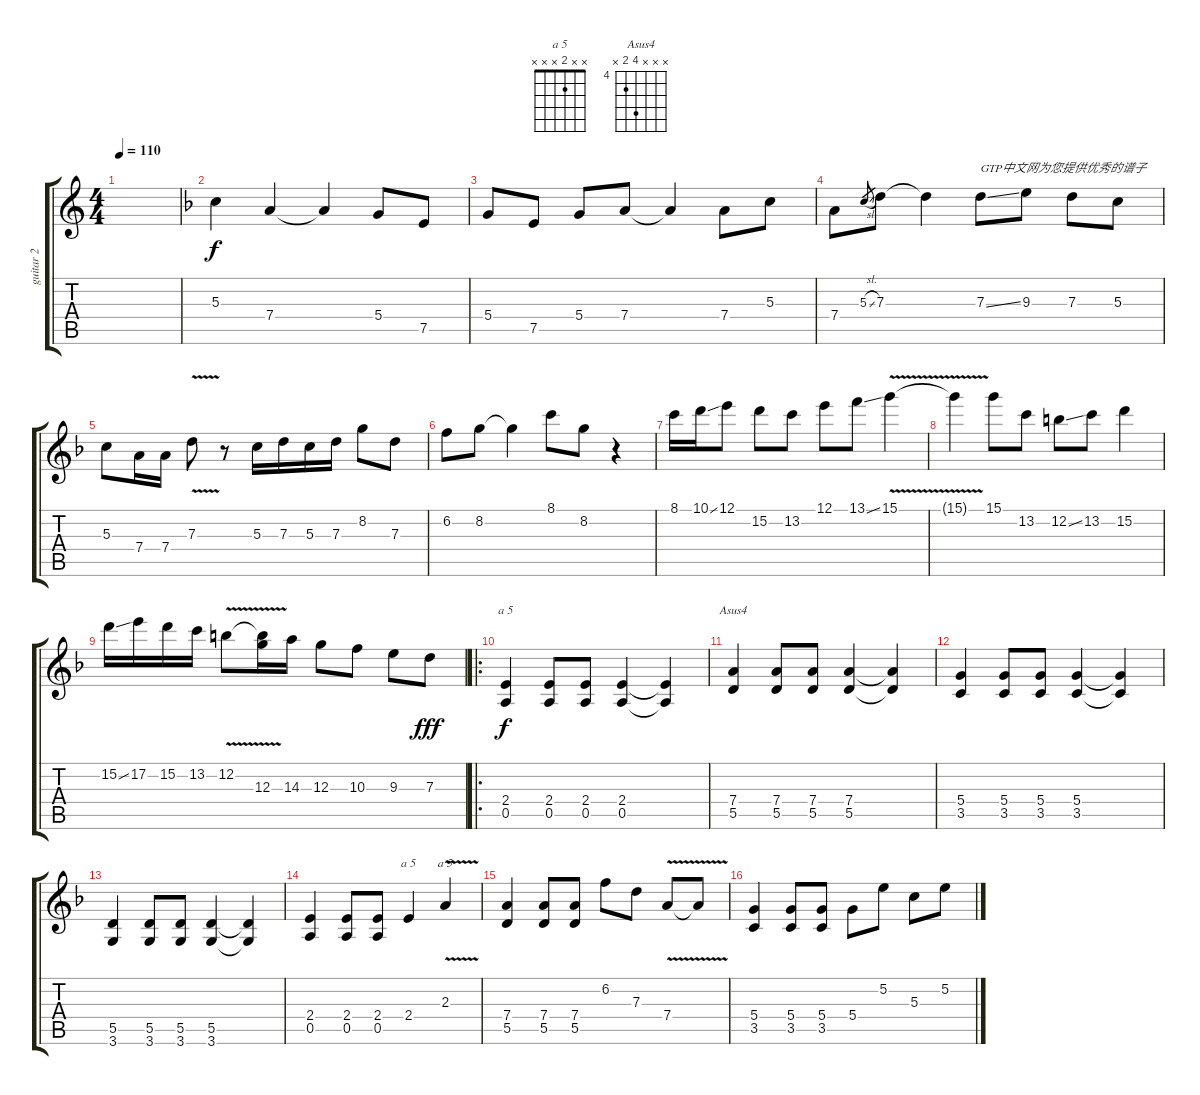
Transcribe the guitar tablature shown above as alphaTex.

\track ("guitar 2" "guitar 2") {instrument distortionguitar}
\staff {score tabs}
\tuning (E4 B3 G3 D3 A2 E2) {hide}
\chord ("a 5" x x x 2 0 x)
\chord ("Asus4" x x x 7 5 x) {firstfret 4}
\chord ("a 5" x x x 2 x x)
\chord ("a 5" x x 2 x x x)
\ts (4 4)
\tempo 110
\clef g2
\ks c
|
\ks f
5.3.4 7.4.4 7.4{t}.4 5.4.8 7.5.8 |
5.4.8 7.5.8 5.4.8 7.4.8 7.4{t}.4 7.4.8 5.3.8 |
7.4.8 5.3{sl}.8{gr} 7.3.8 7.3{t}.4 7.3{ss}.8{txt "GTP中文网为您提供优秀的谱子"} 9.3.8 7.3.8 5.3.8 |
5.3.8 7.4.16 7.4.16 7.3{v}.8 r.8 5.3.16 7.3.16 5.3.16 7.3.16 8.2.8 7.3.8 |
6.2.8 8.2.8 8.2{t}.4 8.1.8 8.2.8 r.4 |
8.1.16 10.1{ss}.16 12.1.8 15.2.8 13.2.8 12.1.8 13.1{ss}.8 15.1{v}.4 |
15.1{t}.4 15.1.8 13.2.8 12.2{ss}.8 13.2.8 15.2.4 |
15.2{ss}.16 17.2.16 15.2.16 13.2.16 12.2{v}.8 (12.2{t} 12.3).16 14.3.16 12.3.8 10.3.8 9.3.8 7.3.8{dy fff} |
\ro
(2.4 0.5).4{ch "a 5" dy f} (2.4 0.5).8 (2.4 0.5).8 (2.4 0.5).4 (2.4{t} 0.5{t}).4 |
(7.4 5.5).4{ch "Asus4"} (7.4 5.5).8 (7.4 5.5).8 (7.4 5.5).4 (7.4{t} 5.5{t}).4 |
(5.4 3.5).4 (5.4 3.5).8 (5.4 3.5).8 (5.4 3.5).4 (5.4{t} 3.5{t}).4 |
(5.5 3.6).4 (5.5 3.6).8 (5.5 3.6).8 (5.5 3.6).4 (5.5{t} 3.6{t}).4 |
(2.4 0.5).4 (2.4 0.5).8 (2.4 0.5).8 2.4.4{ch "a 5"} 2.3{v}.4{ch "a 5"} |
(7.4 5.5).4 (7.4 5.5).8 (7.4 5.5).8 6.2.8 7.3.8 7.4{v}.8 7.4{t}.8 |
(5.4 3.5).4 (5.4 3.5).8 (5.4 3.5).8 5.4.8 5.2.8 5.3.8 5.2.8
